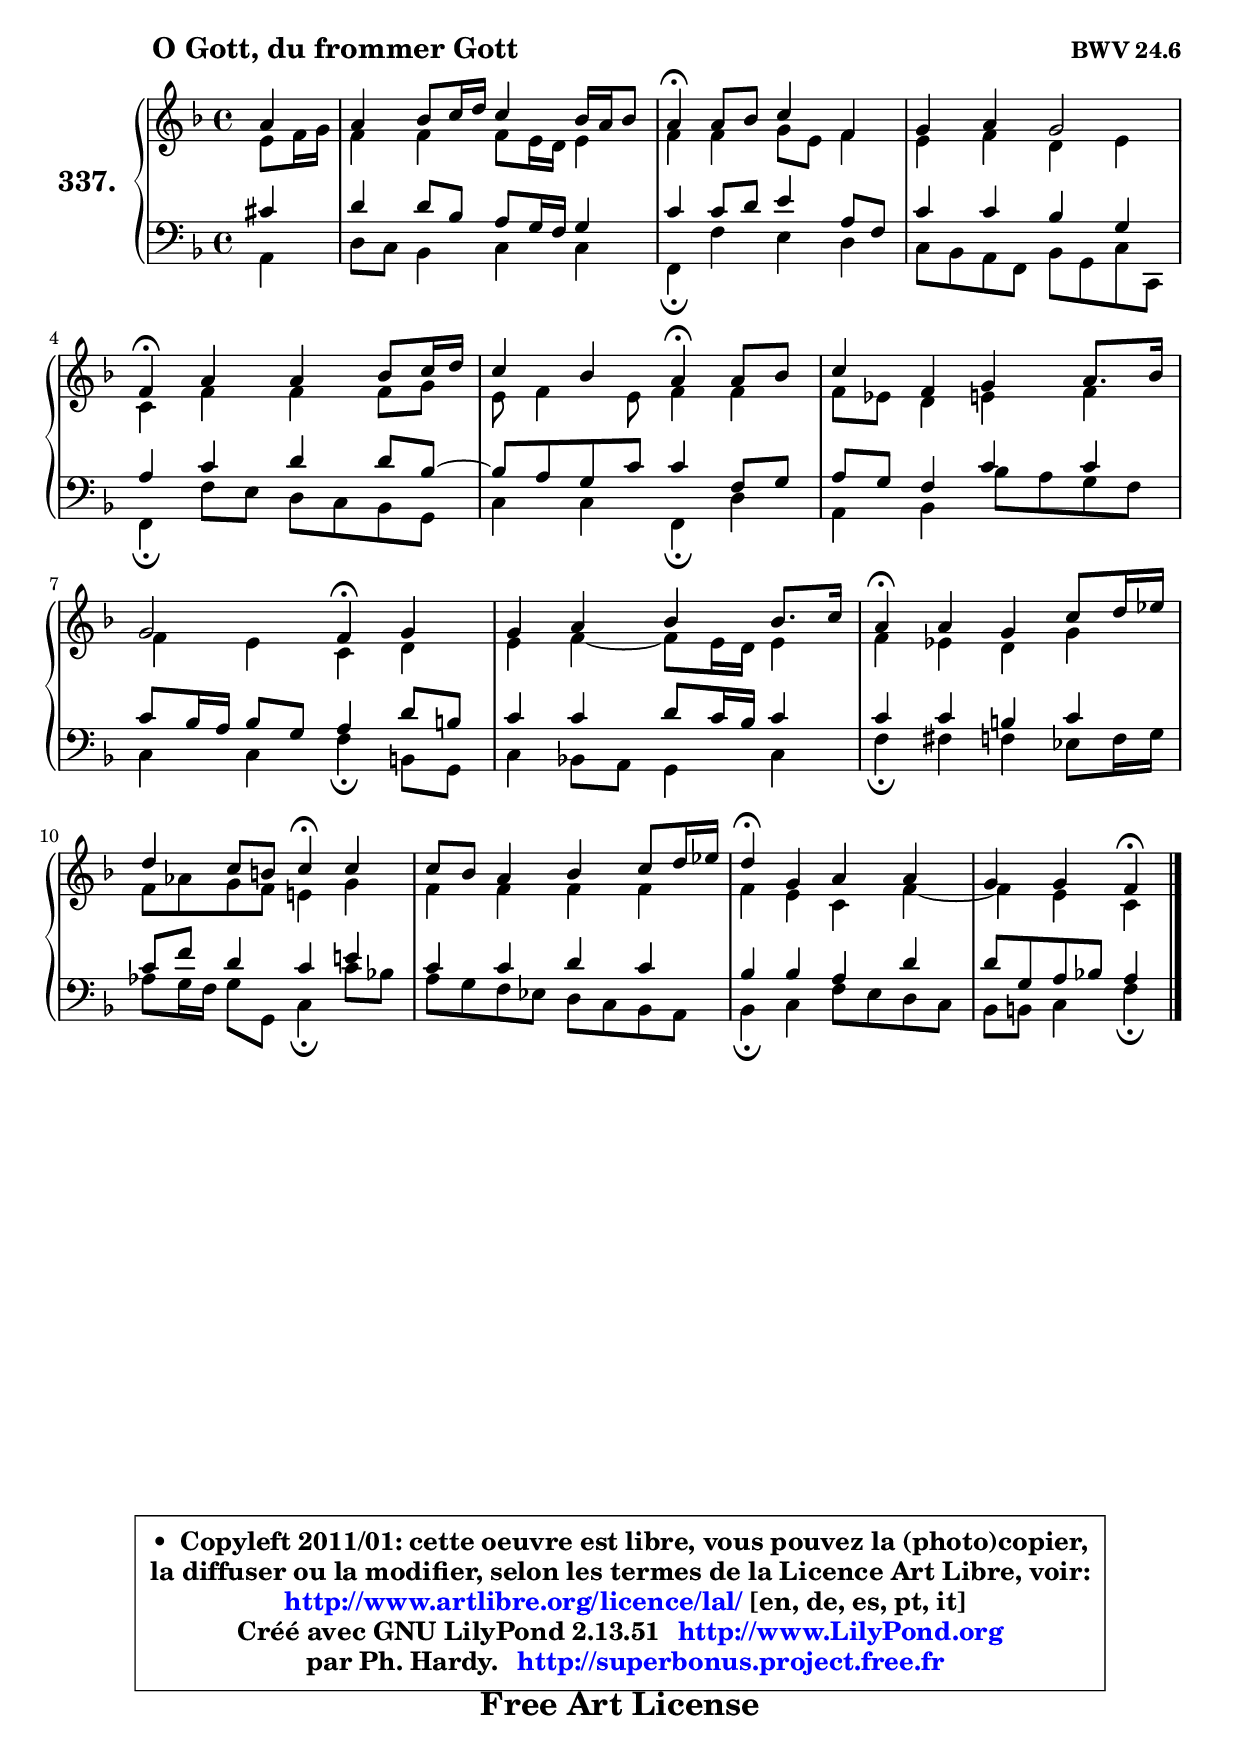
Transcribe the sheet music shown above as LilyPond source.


\version "2.13.51"

    \paper {
%	system-system-spacing #'padding = #0.1
%	score-system-spacing #'padding = #0.1
%	ragged-bottom = ##f
%	ragged-last-bottom = ##f
	}

    \header {
      opus = \markup { \bold "BWV 24.6" }
      piece = \markup { \hspace #9 \fontsize #2 \bold "O Gott, du frommer Gott" }
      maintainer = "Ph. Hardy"
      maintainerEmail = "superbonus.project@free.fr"
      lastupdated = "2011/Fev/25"
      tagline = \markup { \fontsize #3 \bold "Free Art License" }
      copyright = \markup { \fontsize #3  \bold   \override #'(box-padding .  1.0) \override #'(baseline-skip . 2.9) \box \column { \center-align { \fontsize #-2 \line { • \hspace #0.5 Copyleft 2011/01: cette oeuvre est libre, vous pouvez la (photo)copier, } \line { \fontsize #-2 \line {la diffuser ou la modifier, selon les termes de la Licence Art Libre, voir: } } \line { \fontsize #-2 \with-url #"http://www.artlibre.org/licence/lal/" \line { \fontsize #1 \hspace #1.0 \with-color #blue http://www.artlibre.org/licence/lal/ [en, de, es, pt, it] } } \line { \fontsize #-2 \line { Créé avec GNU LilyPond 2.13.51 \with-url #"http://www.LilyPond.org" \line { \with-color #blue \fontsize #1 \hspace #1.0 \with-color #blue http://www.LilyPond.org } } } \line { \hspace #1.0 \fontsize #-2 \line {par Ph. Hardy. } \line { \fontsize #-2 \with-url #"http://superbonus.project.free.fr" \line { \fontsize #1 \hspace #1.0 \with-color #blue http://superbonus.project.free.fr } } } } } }

	  }

  guidemidi = {
        r4 |
        R1 |
        \tempo 4 = 30 r4 \tempo 4 = 78 r2. |
        R1 |
        \tempo 4 = 30 r4 \tempo 4 = 78 r2. |
        r2 \tempo 4 = 30 r4 \tempo 4 = 78 r4 | 
        R1 |
        r2 \tempo 4 = 30 r4 \tempo 4 = 78 r4 |
        R1 |
        \tempo 4 = 30 r4 \tempo 4 = 78 r2. |
        r2 \tempo 4 = 30 r4 \tempo 4 = 78 r4 |
        R1 |
        \tempo 4 = 30 r4 \tempo 4 = 78 r2. |
        r2 \tempo 4 = 30 r4 
	}

  upper = {
	\time 4/4
	\key f \major
	\clef treble
	\partial 4
	\voiceOne
	<< { 
	% SOPRANO
	\set Voice.midiInstrument = "acoustic grand"
	\relative c'' {
        a4 |
        a4 bes8 c16 d c4 bes16 a bes8 |
        a4\fermata a8 bes c4 f, |
        g4 a g2 |
        f4\fermata a a bes8 c16 d |
        c4 bes a4\fermata a8 bes | 
        c4 f, g4 a8. bes16 |
        g2 f4\fermata g |
        g4 a bes bes8. c16 |
        a4\fermata a g c8 d16 es |
        d4 c8 b c4\fermata c |
        c8 bes a4 bes c8 d16 es |
        d4\fermata g, a a |
        g4 g f\fermata
        \bar "|."
	} % fin de relative
	}

	\context Voice="1" { \voiceTwo 
	% ALTO
	\set Voice.midiInstrument = "acoustic grand"
	\relative c' {
        e8 f16 g |
        f4 f f8 e16 d e4 |
        f4 f g8 e f4 |
        e4 f d e |
        c4 f f f8 g |
        e8 f4 e8 f4 f |
        f8 es d4 e f |
        f4 e c d |
        e4 f4 ~ f8 e16 d e4 |
        f4 es d g |
        f8 aes g f e!4 g |
        f4 f f f |
        f4 e c f4 ~ |
        f4 e c
        \bar "|."
	} % fin de relative
	\oneVoice
	} >>
	}

    lower = {
	\time 4/4
	\key f \major
	\clef bass
	\partial 4
	\voiceOne
	<< { 
	% TENOR
	\set Voice.midiInstrument = "acoustic grand"
	\relative c' {
        cis4 |
        d4 d8 bes a g16 f g4 |
        c4 c8 d e4 a,8 f |
        c'4 c bes g |
        a4 c d d8 bes8 ~ |
	bes8 a g c c4 f,8 g |
        a8 g f4 c' c |
        c8 bes16 a bes8 g a4 d8 b |
        c4 c d8 c16 bes c4 |
        c4 c b4 c |
        c8 f d4 c e! |
        c4 c d c |
        bes4 bes a d |
        d8 g, a bes! a4
        \bar "|."
	} % fin de relative
	}
	\context Voice="1" { \voiceTwo 
	% BASS
	\set Voice.midiInstrument = "acoustic grand"
	\relative c {
        a4 |
        d8 c bes4 c c |
        f,4\fermata f' e d |
        c8 bes a f bes g c c, |
        f4\fermata f'8 e d c bes g |
        c4 c f,\fermata d' |
        a4 bes bes'8 a g f |
        c4 c f4\fermata b,8 g |
        c4 bes!8 a g4 c |
        f4\fermata fis f es8 f16 g |
        aes8 g16 f g8 g, c4\fermata c'8 bes! |
        a8 g f es d c bes a |
        bes4\fermata c f8 e d c |
        bes8 b c4 f\fermata
        \bar "|."
	} % fin de relative
	\oneVoice
	} >>
	}


    \score { 

	\new PianoStaff <<
	\set PianoStaff.instrumentName = \markup { \bold \huge "337." }
	\new Staff = "upper" \upper
	\new Staff = "lower" \lower
	>>

    \layout {
%	ragged-last = ##f
	   }

         } % fin de score

  \score {
    \unfoldRepeats { << \guidemidi \upper \lower >> }
    \midi {
    \context {
     \Staff
      \remove "Staff_performer"
               }

     \context {
      \Voice
       \consists "Staff_performer"
                }

     \context { 
      \Score
      tempoWholesPerMinute = #(ly:make-moment 78 4)
		}
	    }
	}

